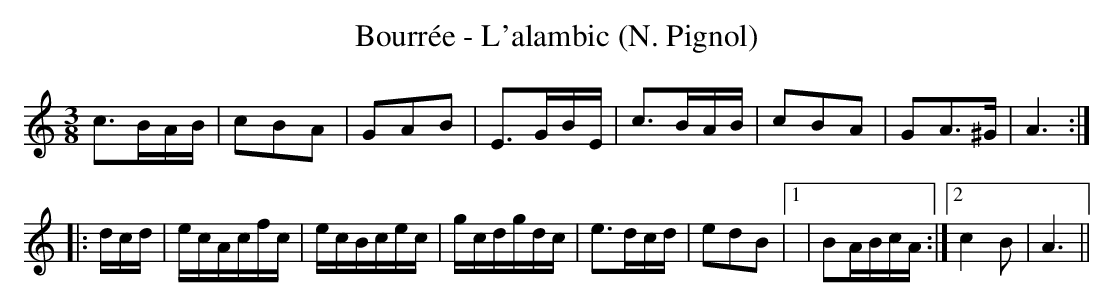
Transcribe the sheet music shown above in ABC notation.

X:1
T:Bourrée - L'alambic (N. Pignol)
M:3/8
L:1/16
K:C
c3BAB|c2B2A2|G2A2B2|E3GBE|\
c3BAB|c2B2A2|G2A3^G|A6:|
|:+A3e3+dcd|ecAcfc|ecBcec|gcdgdc|\
e3dcd|e2d2B2|1 +A6c6+|B2ABcA:|2 c4B2|A6||
